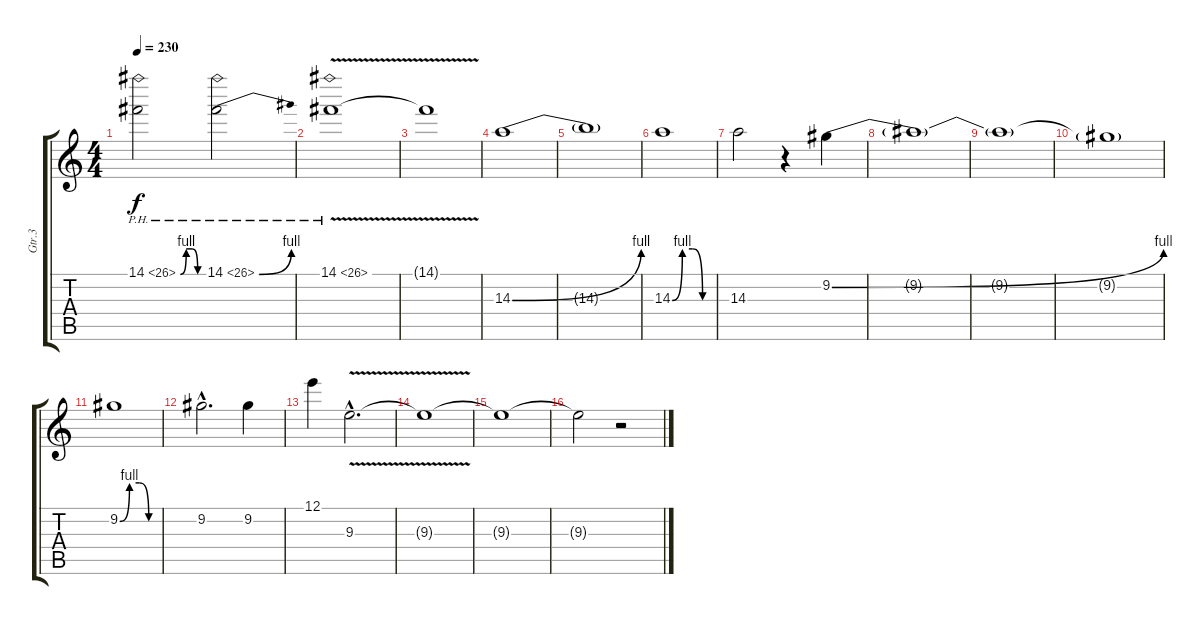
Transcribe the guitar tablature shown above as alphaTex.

\track ("Gtr.3" "Gtr.3") {instrument distortionguitar}
\staff {score tabs}
\tuning (E4 B3 G3 D3 A2 E2) {hide}
\ts (4 4)
\tempo 230
\clef g2
\ks c
14.1{be (custom 0 0 15 4 30 4 45 0 60 0) ph 12}.2{dy f} 14.1{be (bend 0 0 60 4) ph 12}.2 |
14.1{ph 12 v}.1 |
14.1{t}.1 |
14.3{be (bend 0 0 60 4)}.1 |
14.3{t}.1 |
14.3{be (custom 0 0 15 4 30 4 45 0 60 0)}.1 |
14.3.2 r.4 9.2{be (bend 0 0 60 4)}.4 |
9.2{t}.1 |
9.2{t}.1 |
9.2{t}.1 |
9.2{be (custom 0 0 15 4 30 4 45 0 60 0)}.1 |
9.2{hac}.2{d} 9.2.4 |
12.1.4 9.3{v hac}.2{d} |
9.3{t}.1 |
9.3{t}.1 |
9.3{t}.2 r.2
